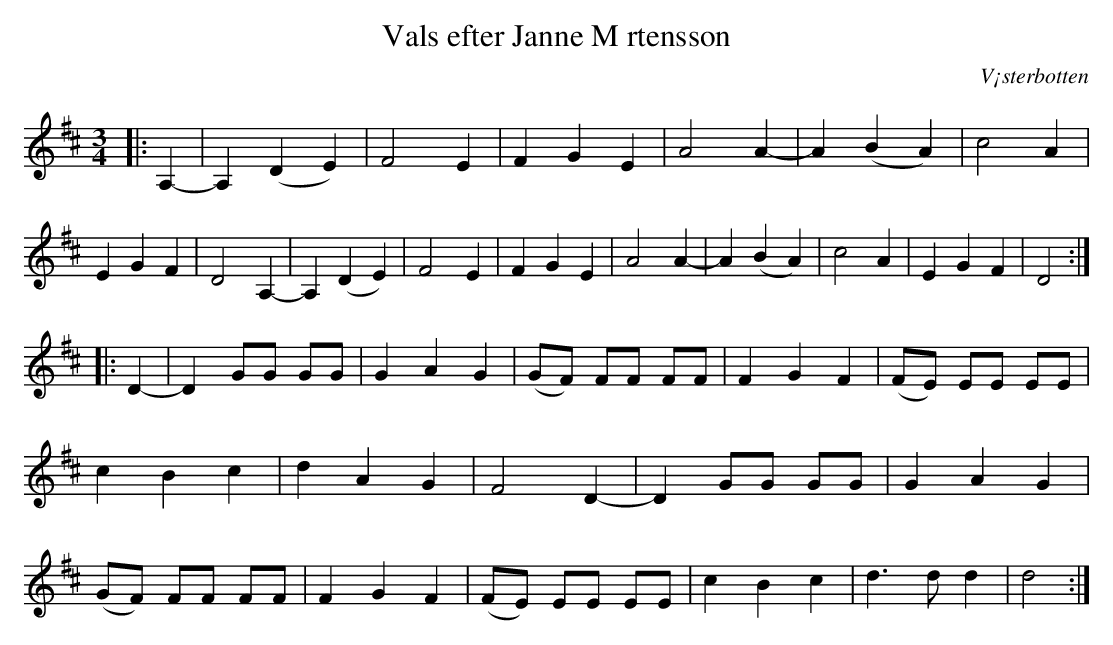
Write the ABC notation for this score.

X:1
T:Vals efter Janne M rtensson
O:V¡sterbotten
M:3/4
L:1/4
K:D
|: A,- | A, (DE) | F2E | FGE | A2 A-|A(BA) | c2A | EGF | D2 A,- | A, (DE) | F2E | FGE | A2 A-|A(BA) | c2A | EGF | D2:|
|:D- | D G/G/ G/G/ |GAG | (G/F/) F/F/ F/F/ | FGF | (F/E/) E/E/ E/E/ | cBc | dAG | F2 D-| D G/G/ G/G/ |GAG | (G/F/) F/F/ F/F/ | FGF | (F/E/) E/E/ E/E/ | cBc | d>d d | d2 :|
